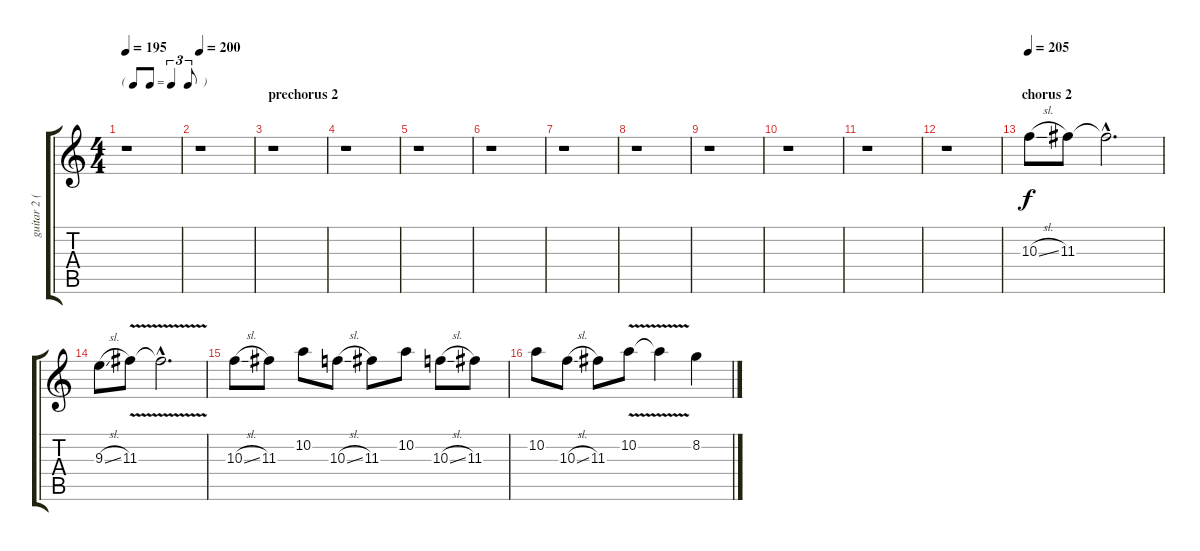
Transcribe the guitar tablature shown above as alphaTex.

\track ("guitar 2 (slide)" "guitar 2 (") {instrument overdrivenguitar}
\staff {score tabs}
\tuning (E4 B3 G3 D3 A2 E2) {hide}
\ts (4 4)
\tf triplet8th
\tempo 195
\clef g2
\ks c
r.1{dy f} |
\tempo 200
r.1 |
\section ("" "prechorus 2")
r.1 |
r.1 |
r.1 |
r.1 |
r.1 |
r.1 |
r.1 |
r.1 |
r.1 |
r.1 |
\section ("" "chorus 2")
\tempo 205
10.3{sl}.8 11.3.8 11.3{hac t}.2{d} |
9.3{sl}.8 11.3{v}.8 11.3{hac t}.2{d} |
10.3{sl}.8 11.3.8 10.2.8 10.3{sl}.8 11.3.8 10.2.8 10.3{sl}.8 11.3.8 |
10.2.8 10.3{sl}.8 11.3.8 10.2{v}.8 10.2{t}.4 8.2.4
